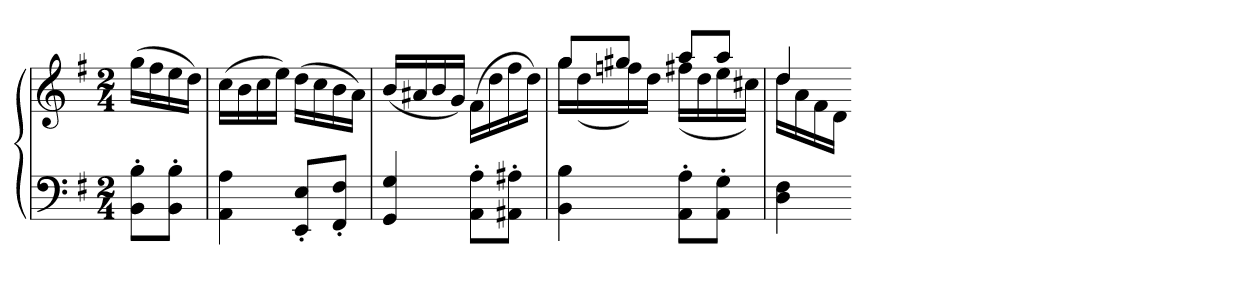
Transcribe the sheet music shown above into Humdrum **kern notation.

**kern	**kern
*part1	*part1
*staff2	*staff1
*clefF4	*clefG2
*k[f#]	*k[f#]
*G:	*G:
*M2/4	*M2/4
=	=
8BB' 8B'L	(16ggLL
.	16ff#
8BB' 8B'J	16ee
.	16ddJJ)
=	=
4AA 4A	(16ccLL
.	16b
.	16cc
.	16eeJJ)
8EE' 8E'L	(16ddLL
.	16cc
8FF#' 8F#'J	16b
.	16aJJ)
=	=
4GG 4G	(16bLL
.	16a#X
.	16b
.	16gJJ)
8AA' 8A'L	(16f#LL
.	16dd
8AA#X' 8A#X'J	16ff#
.	16ddJJ)
=	=
*	*^
4BB 4B	8ggL	16ggLL
.	.	(16dd
.	8gg#XJ	16ffn)
.	.	16ddJJ
8AA' 8A'L	8aaL	(16ff#XLL
.	.	16dd
8AA' 8G'J	8aaJ	16ee
.	.	16cc#XJJ)
=	=	=
4D 4F#	4dd	16ddLL
.	.	16a
.	.	16f#
.	.	16dJJ
*	*v	*v
=-	=-
*-	*-
